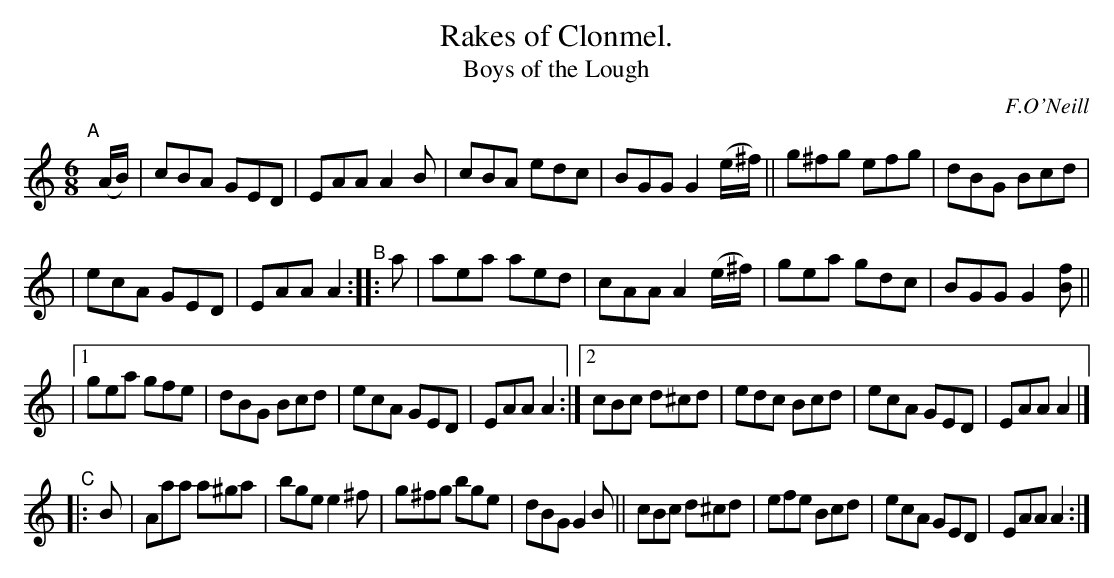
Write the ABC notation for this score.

X:1
T: Rakes of Clonmel.
T: Boys of the Lough
O: F.O'Neill
M: 6/8
L: 1/8
K: Am
"^A"[|] (A/B/) \
| cBA GED | EAA A2B | cBA edc | BGG G2 (e/^f/) || g^fg efg | dBG Bcd |
| ecA GED | EAA A2 "^B":: a | aea aed | cAA A2(e/^f/) | gea gdc | BGG G2[fB] ||
|[1 gea gfe  | dBG Bcd | ecA GED | EAA A2 :|\
 [2 cBc d^cd | edc Bcd | ecA GED | EAA A2 |]
"^C"|: B |\
Aaa a^ga | bge e2^f | g^fg bge | dBG G2B ||\
cBc d^cd | efe Bcd  | ecA  GED | EAA A2 :|
